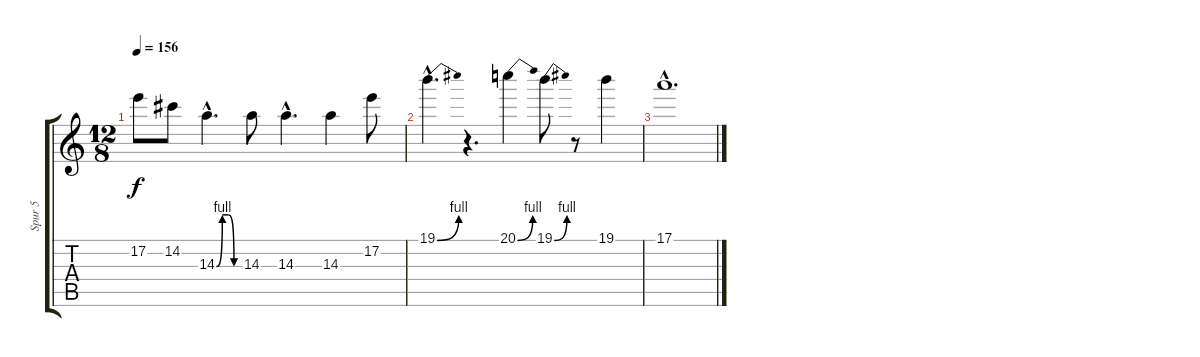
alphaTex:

\track ("Spur 5" "Spur 5") {instrument acousticguitarnylon}
\staff {score tabs}
\tuning (E4 B3 G3 D3 A2 E2) {hide}
\ts (12 8)
\tempo 156
\clef g2
\ks c
17.2.8{dy f} 14.2.8 14.3{be (custom 0 0 15 4 30 4 45 0 60 0) hac}.4{d} 14.3.8 14.3{hac}.4{d} 14.3.4 17.2.8 |
19.1{be (bend 0 0 60 4) hac}.4{d} r.4{d} 20.1{be (bend 0 0 60 4)}.4 19.1{be (bend 0 0 60 4)}.8 r.8 19.1.4 |
17.1{hac}.1{d}
